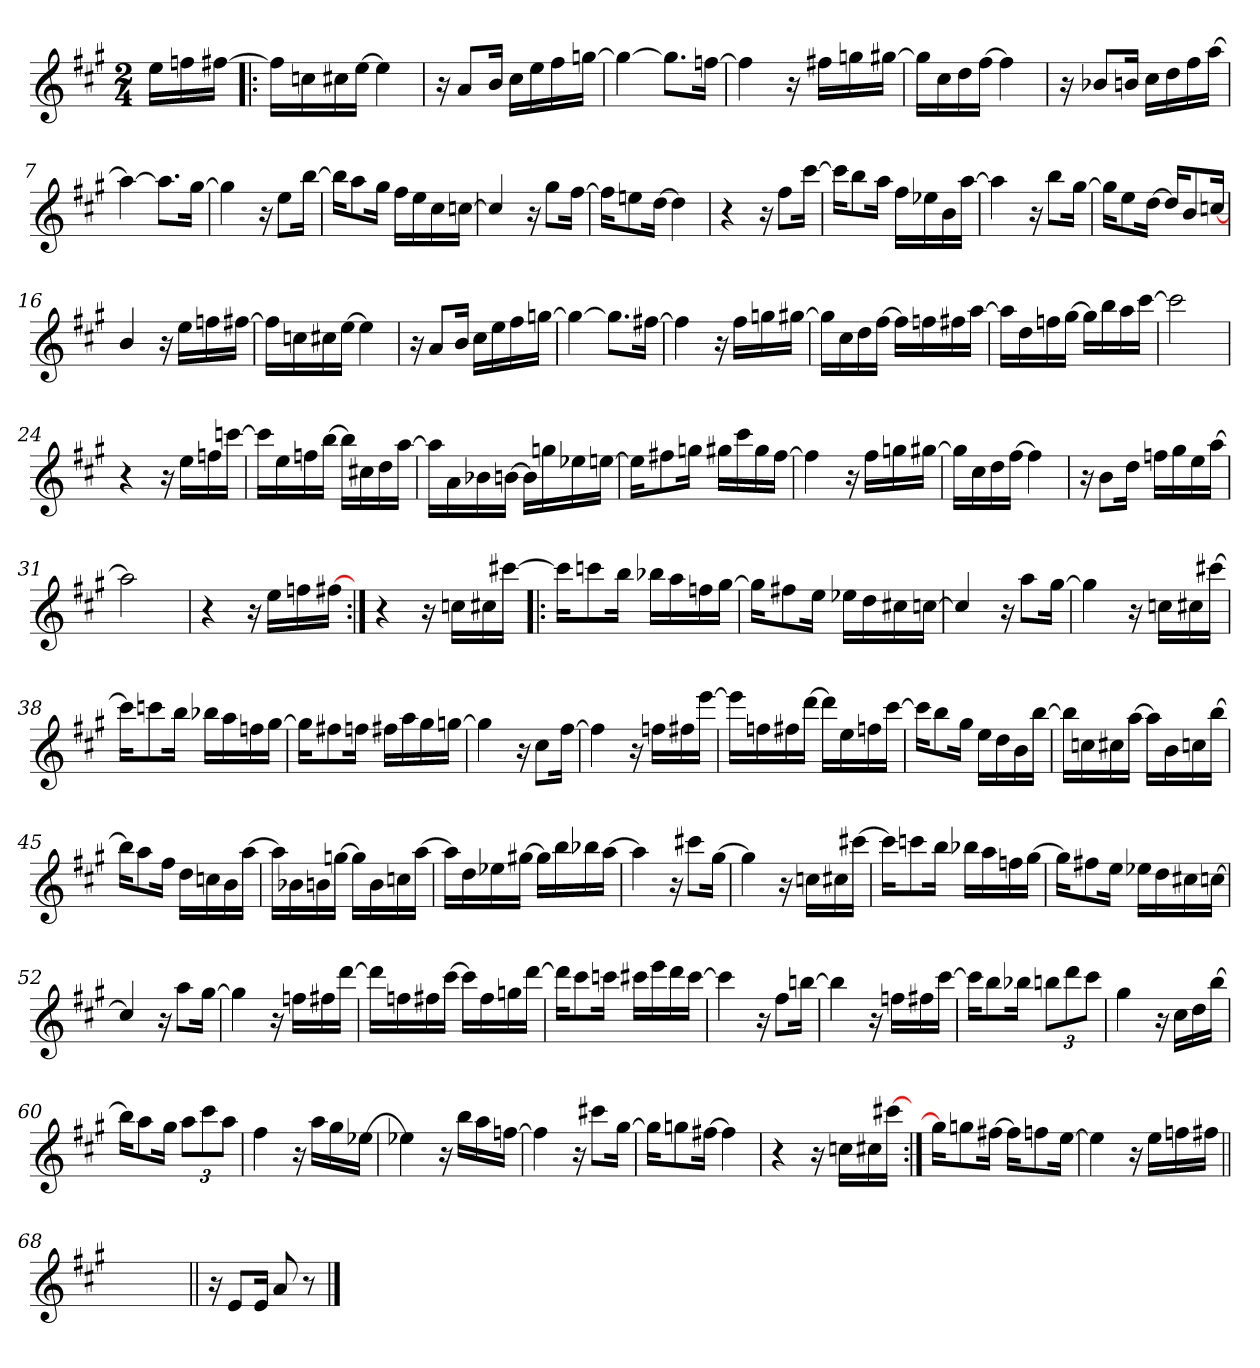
**kern
*part1
*staff1
*clefG2
*k[f#c#g#]
*A:
*M2/4
=
16ee\LL
16ffn\
[>16ff#X\JJ
=1!|:
16ff#\LL]
16ccn\
16cc#X\
[>16ee\JJ
4ee\]
=2
16r
8a/L
16b/Jk
16cc#\LL
16ee\
16ff#\
[>16ggn\JJ
=3
4ggn\_
8.gg\L]
[>16ffn\Jk
=4
4ff\]
16r
16ff#X\LL
16ggn\
[>16gg#X\JJ
!!LO:LB:g=z
=5
16gg#\LL]
16cc#\
16dd\
[>16ff#\JJ
4ff#\]
=6
16r
8b-X/L
16bn/Jk
16cc#\LL
16dd\
16ff#\
[>16aa\JJ
=7
4aa\_
8.aa\L]
[>16gg#\Jk
=8
4gg#\]
16r
8ee\L
[>16bb\Jk
=9
16bb\KL]
8aa\
16gg#\Jk
16ff#\LL
16ee\
16cc#\
[>16ccn\JJ
!!LO:LB:g=z
=10
4ccn/]
16r
8gg#\L
[>16ff#\Jk
=11
16ff#\KL]
8een\
[>16dd\Jk
4dd\]
=12
4r
16r
8ff#\L
[>16ccc#\Jk
=13
16ccc#\KL]
8bb\
16aa\Jk
16ff#\LL
16ee-X\
16b\
[>16aa\JJ
=14
4aa\]
16r
8bb\L
[>16gg#\Jk
!!LO:LB:g=z
=15
16gg#\KL]
8ee\
[>16dd\Jk
16dd/KL]
8b/
[<16ccn/Jk
=16
4b/
16r
16ee\LL
16ffn\
[>16ff#X\JJ
=17
16ff#\LL]
16ccn\
16cc#X\
[>16ee\JJ
4ee\]
=18
16r
8a/L
16b/Jk
16cc#\LL
16ee\
16ff#\
[>16ggn\JJ
=19
4ggn\_
8.gg\L]
[>16ff#X\Jk
!!LO:LB:g=z
=20
4ff#\]
16r
16ff#\LL
16ggn\
[>16gg#X\JJ
=21
16gg#\LL]
16cc#\
16dd\
[>16ff#\JJ
16ff#\LL]
16ffn\
16ff#X\
[>16aa\JJ
=22
16aa\LL]
16dd\
16ffn\
[>16gg#\JJ
16gg#\LL]
16bb\
16aa\
[>16ccc#\JJ
=23
2ccc#\]
!!LO:LB:g=z
=24
4r
16r
16ee\LL
16ffn\
[>16cccn\JJ
=25
16cccn\LL]
16ee\
16ffn\
[>16bb\JJ
16bb\LL]
16cc#X\
16dd\
[>16aa\JJ
=26
16aa\LL]
16a\
16b-X\
[>16bn\JJ
16b\LL]
16ggn\
16ee-X\
[>16een\JJ
=27
16ee\KL]
8ff#X\
16ggn\Jk
16gg#X\LL
16ccc#\
16gg#\
[>16ff#\JJ
=28
4ff#\]
16r
16ff#\LL
16ggn\
[>16gg#X\JJ
!!LO:LB:g=z
=29
16gg#\LL]
16cc#\
16dd\
[>16ff#\JJ
4ff#\]
=30
16r
8b\L
16dd\Jk
16ffn\LL
16gg#\
16ee\
[>16aa\JJ
=31
2aa\]
=32
4r
16r
16ee\LL
16ffn\
[16ff#X\JJ
=33:|!
4r
16r
16ccn\LL
16cc#X\
[>16ccc#X\JJ
!!LO:LB:g=z
=34!|:
16ccc#\KL]
8cccn\
16bb\Jk
16bb-X\LL
16aa\
16ffn\
[>16gg#\JJ
=35
16gg#\KL]
8ff#X\
16ee\Jk
16ee-X\LL
16dd\
16cc#X\
[>16ccn\JJ
=36
4ccn/]
16r
8aa\L
[>16gg#\Jk
=37
4gg#\]
16r
16ccn\LL
16cc#X\
[>16ccc#X\JJ
!!LO:LB:g=z
=38
16ccc#\KL]
8cccn\
16bb\Jk
16bb-X\LL
16aa\
16ffn\
[>16gg#\JJ
=39
16gg#\KL]
8ff#X\
16ffn\Jk
16ff#X\LL
16aa\
16gg#\
[>16ggn\JJ
=40
4ggn\]
16r
8cc#\L
[>16ff#\Jk
=41
4ff#\]
16r
16ffn\LL
16ff#X\
[>16eee\JJ
!!LO:PB:g=z
=42
16eee\LL]
16ffn\
16ff#X\
[>16ddd\JJ
16ddd\LL]
16ee\
16ffn\
[>16ccc#\JJ
=43
16ccc#\KL]
8bb\
16gg#\Jk
16ee\LL
16dd\
16b\
[>16bb\JJ
=44
16bb\LL]
16ccn\
16cc#X\
[>16aa\JJ
16aa\LL]
16b\
16ccn\
[16bb\JJ
=45
16bb\KL]
8aa\
16ff#\Jk
16dd\LL
16ccn\
16b\
[>16aa\JJ
!!LO:LB:g=z
=46
16aa\LL]
16b-X\
16bn\
[>16ggn\JJ
16gg\LL]
16b\
16ccn\
[>16aa\JJ
=47
16aa\LL]
16dd\
16ee-X\
[>16gg#X\JJ
16gg#\LL]
16bb\
16bb-X\
[>16aa\JJ
=48
4aa\]
16r
8ccc#X\L
[>16gg#\Jk
=49
4gg#\]
16r
16ccn\LL
16cc#X\
[>16ccc#X\JJ
!!LO:LB:g=z
=50
16ccc#\KL]
8cccn\
16bb\Jk
16bb-X\LL
16aa\
16ffn\
[>16gg#\JJ
=51
16gg#\KL]
8ff#X\
16ee\Jk
16ee-X\LL
16dd\
16cc#X\
[>16ccn\JJ
=52
4ccn/]
16r
8aa\L
[>16gg#\Jk
=53
4gg#\]
16r
16ffn\LL
16ff#X\
[>16ddd\JJ
!!LO:LB:g=z
=54
16ddd\LL]
16ffn\
16ff#X\
[>16ccc#\JJ
16ccc#\LL]
16ff#\
16ggn\
[>16ddd\JJ
=55
16ddd\KL]
8ccc#\
16cccn\Jk
16ccc#X\LL
16eee\
16ddd\
[>16ccc#\JJ
=56
4ccc#\]
16r
8ff#\L
[>16bbn\Jk
=57
4bb\]
16r
16ffn\LL
16ff#X\
[>16ccc#\JJ
!!LO:LB:g=z
=58
16ccc#\KL]
8bb\
16bb-X\Jk
12bbn\L
12ddd\
12ccc#\J
=59
4gg#\
16r
16cc#\LL
16dd\
[>16bb\JJ
=60
16bb\KL]
8aa\
16gg#\Jk
12aa\L
12ccc#\
12aa\J
=61
4ff#\
16r
16aa\LL
16gg#\
[>16ee-X\JJ
!!LO:LB:g=z
=62
4ee-X\]
16r
16bb\LL
16aa\
[>16ffn\JJ
=63
4ffn\]
16r
8ccc#X\L
[>16gg#\Jk
=64
16gg#\KL]
8ggn\
[>16ff#X\Jk
4ff#\]
=65
4r
16r
16ccn\LL
16cc#X\
[16ccc#X\JJ
!!LO:LB:g=z
=66:|!
16gg#\KL]
8ggn\
[>16ff#X\Jk
16ff#\KL]
8ffn\
[>16ee\Jk
=67
4ee\]
16r
16ee\LL
16ffn\
16ff#X\JJ
=68||
2ryy
=69||
16r
8e/L
16e/Jk
8a/
8r
==
*-
